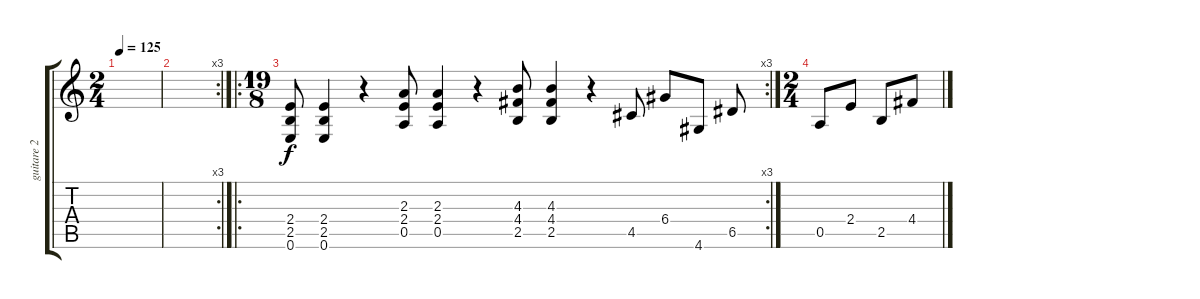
\track ("guitare 2" "guitare 2") {instrument distortionguitar}
\staff {score tabs}
\tuning (E4 B3 G3 D3 A2 E2) {hide}
\ts (2 4)
\tempo 125
\clef g2
\ks c
|
\rc 3
|
\ro
\rc 3
\ts (19 8)
(2.4 2.5 0.6).8{instrument distortionguitar} (2.4 2.5 0.6).4 r.4 (2.3 2.4 0.5).8 (2.3 2.4 0.5).4 r.4 (4.3 4.4 2.5).8 (4.3 4.4 2.5).4 r.4 4.5.8 6.4.8 4.6.8 6.5.8 |
\ts (2 4)
0.5.8 2.4.8 2.5.8 4.4.8
